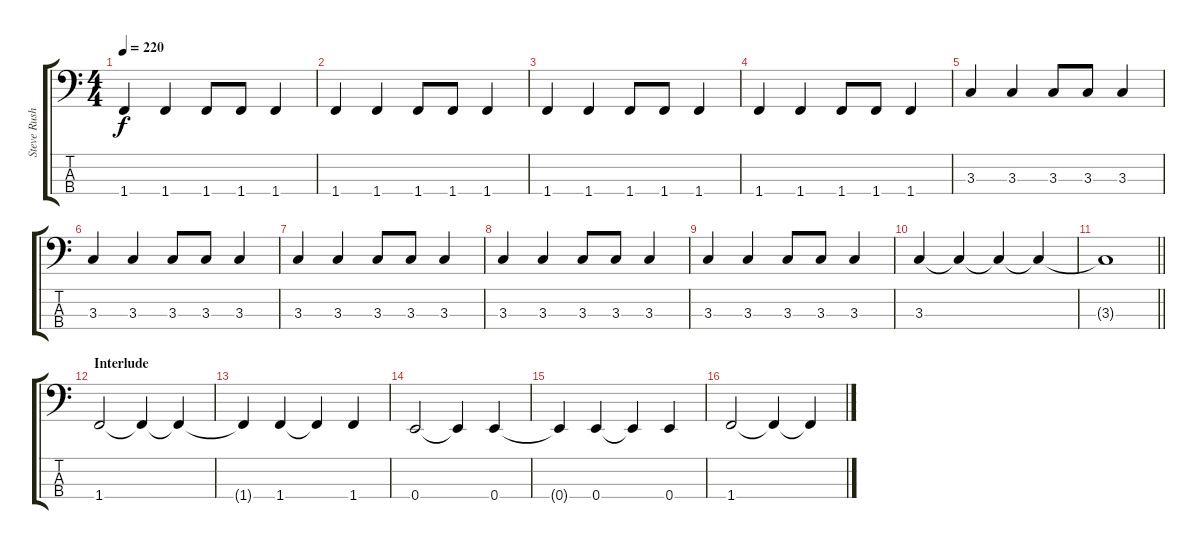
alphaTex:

\track ("Steve Rushton" "Steve Rush") {instrument electricbasspick}
\staff {score tabs}
\tuning (G2 D2 A1 E1) {hide}
\ts (4 4)
\tempo 220
\clef f4
\ks c
1.4.4{dy f} 1.4.4 1.4.8 1.4.8 1.4.4 |
1.4.4 1.4.4 1.4.8 1.4.8 1.4.4 |
1.4.4 1.4.4 1.4.8 1.4.8 1.4.4 |
1.4.4 1.4.4 1.4.8 1.4.8 1.4.4 |
3.3.4 3.3.4 3.3.8 3.3.8 3.3.4 |
3.3.4 3.3.4 3.3.8 3.3.8 3.3.4 |
3.3.4 3.3.4 3.3.8 3.3.8 3.3.4 |
3.3.4 3.3.4 3.3.8 3.3.8 3.3.4 |
3.3.4 3.3.4 3.3.8 3.3.8 3.3.4 |
3.3.4 3.3{t}.4 3.3{t}.4 3.3{t}.4 |
\barLineRight lightlight
3.3{t}.1 |
\section ("" "Interlude")
1.4.2 1.4{t}.4 1.4{t}.4 |
1.4{t}.4 1.4.4 1.4{t}.4 1.4.4 |
0.4.2 0.4{t}.4 0.4.4 |
0.4{t}.4 0.4.4 0.4{t}.4 0.4.4 |
1.4.2 1.4{t}.4 1.4{t}.4
